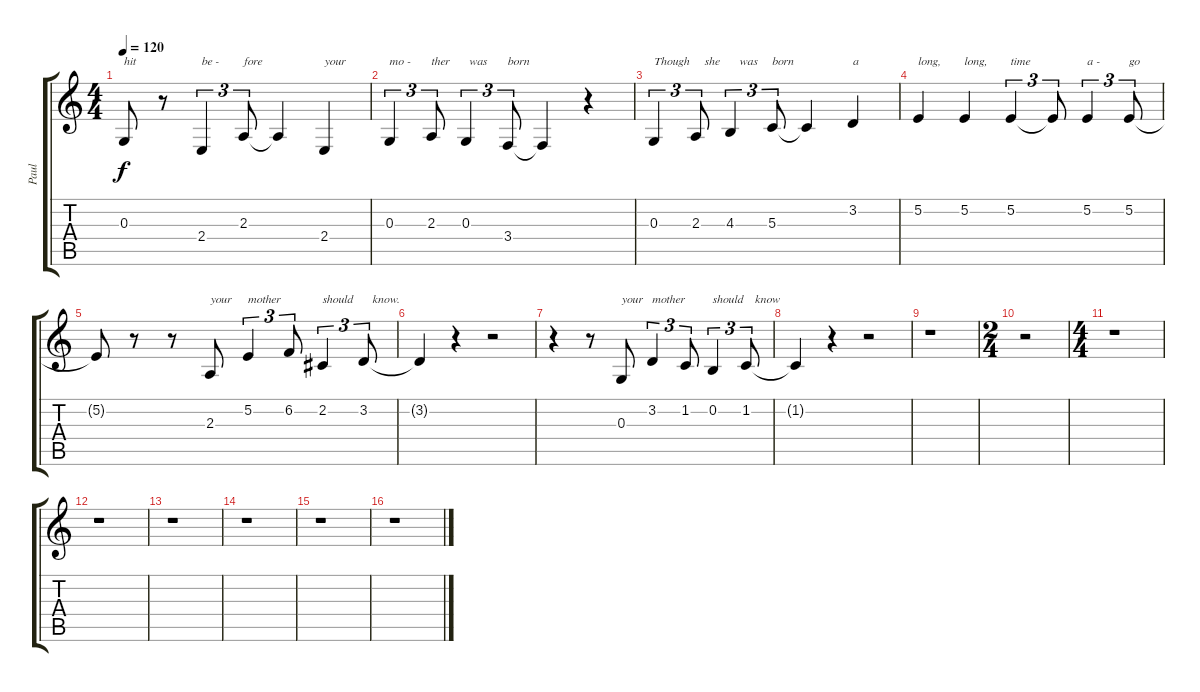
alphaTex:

\track ("Paul" "Paul") {instrument acousticgrandpiano}
\staff {score tabs}
\tuning (E4 B3 G3 D3 A2 E2) {hide}
\ts (4 4)
\tempo 120
\clef g2
\ks c
0.3.8{txt "hit" dy f} r.8 2.4.4{tu (3 2) txt "be -"} 2.3.8{tu (3 2) txt "fore"} 2.3{t}.4 2.4.4{txt "your"} |
0.3.4{tu (3 2) txt "mo -"} 2.3.8{tu (3 2) txt "ther"} 0.3.4{tu (3 2) txt " was"} 3.4.8{tu (3 2) txt "born"} 3.4{t}.4 r.4 |
0.3.4{tu (3 2) txt "Though"} 2.3.8{tu (3 2) txt "   she"} 4.3.4{tu (3 2) txt "   was"} 5.3.8{tu (3 2) txt "born"} 5.3{t}.4 3.2.4{txt "a"} |
5.2.4{txt "long,"} 5.2.4{txt "long,"} 5.2.4{tu (3 2) txt "time"} 5.2{t}.8{tu (3 2)} 5.2.4{tu (3 2) txt "a -"} 5.2.8{tu (3 2) txt "go"} |
5.2{t}.8 r.8 r.8 2.3.8{txt "your"} 5.2.4{tu (3 2) txt "mother"} 6.2.8{tu (3 2)} 2.2.4{tu (3 2) txt "should"} 3.2.8{tu (3 2) txt "   know."} |
3.2{t}.4 r.4 r.2 |
r.4 r.8 0.3.8{txt "your"} 3.2.4{tu (3 2) txt "mother"} 1.2.8{tu (3 2)} 0.2.4{tu (3 2) txt "should"} 1.2.8{tu (3 2) txt "   know"} |
1.2{t}.4 r.4 r.2 |
r.1 |
\ts (2 4)
r.2 |
\ts (4 4)
r.1 |
r.1 |
r.1 |
r.1 |
r.1 |
r.1
